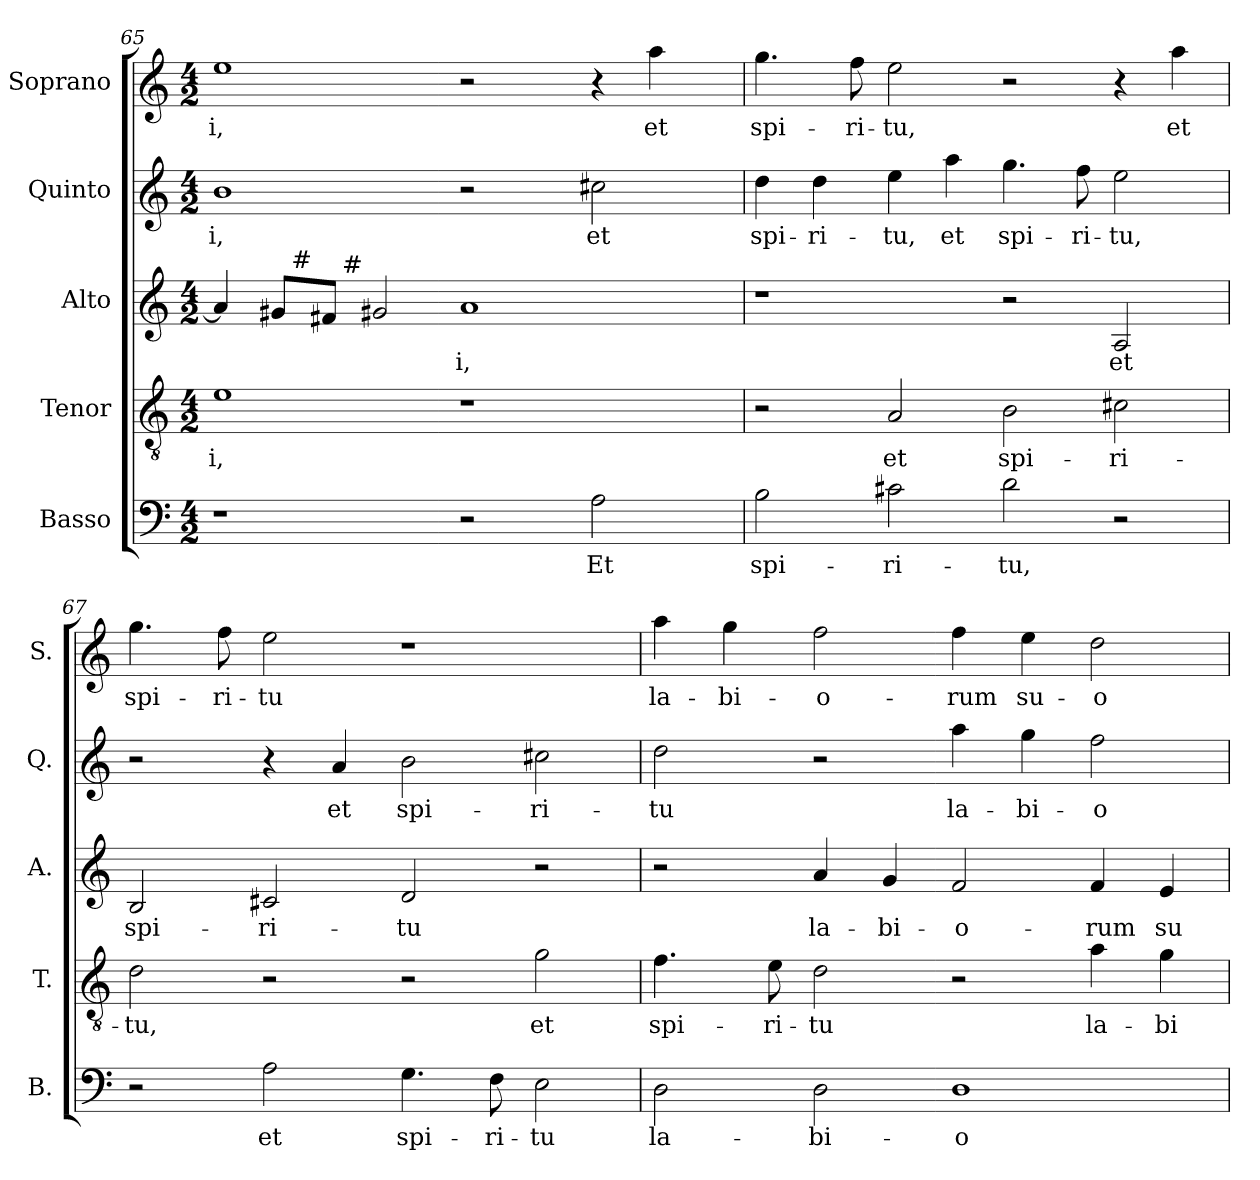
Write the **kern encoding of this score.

**kern	**text	**kern	**text	**kern	**text	**kern	**text	**kern	**text
*part5	*part5	*part4	*part4	*part3	*part3	*part2	*part2	*part1	*part1
*staff5	*staff5	*staff4	*staff4	*staff3	*staff3	*staff2	*staff2	*staff1	*staff1
*I"Basso	*	*I"Tenor	*	*I"Alto	*	*I"Quinto	*	*I"Soprano	*
*I'B.	*	*I'T.	*	*I'A.	*	*I'Q.	*	*I'S.	*
*clefF4	*	*clefGv2	*	*clefG2	*	*clefG2	*	*clefG2	*
*	*	*ITrd7c12	*	*	*	*	*	*	*
*k[]	*	*k[]	*	*k[]	*	*k[]	*	*k[]	*
*C:	*	*C:	*	*C:	*	*C:	*	*C:	*
*M4/2	*	*M4/2	*	*M4/2	*	*M4/2	*	*M4/2	*
=65	=65	=65	=65	=65	=65	=65	=65	=65	=65
!	!	!	!LO:LY:b:color=#000000	!	!	!	!	!	!
!	!	!	!	!	!	!	!LO:LY:b:color=#000000	!	!
!	!	!	!	!	!	!	!	!	!LO:LY:b:color=#000000
*	*	*	*	*^	*	*	*	*	*
*	*	*	*	*	*^	*	*	*	*	*
1r	.	1Ei	-i,	4ai/]	4ryy	4ryy	.	1bi	-i,	1eei	-i,
.	.	.	.	8g#i/L	32ryy	8ryy	.	.	.	.	.
.	.	.	.	.	256ryy	.	.	.	.	.	.
!	!	!	!	!	!LO:TX:a:t=#	!	!	!	!	!	!
.	.	.	.	.	1ryy	.	.	.	.	.	.
.	.	.	.	8f#i/J	.	32ryy	.	.	.	.	.
.	.	.	.	.	.	256ryy	.	.	.	.	.
!	!	!	!	!	!	!LO:TX:a:t=#	!	!	!	!	!
.	.	.	.	.	.	1ryy	.	.	.	.	.
.	.	.	.	2g#Xi/	.	.	.	.	.	.	.
!	!	!	!	!	!	!	!LO:LY:b:color=#000000	!	!	!	!
2r	.	1r	.	1ai	.	.	-i,	2r	.	2r	.
.	.	.	.	.	2ryy	.	.	.	.	.	.
.	.	.	.	.	.	2ryy	.	.	.	.	.
!	!LO:LY:b:color=#000000	!	!	!	!	!	!	!	!	!	!
!	!	!	!	!	!	!	!	!	!LO:LY:b:color=#000000	!	!
2Ai\	Et	.	.	.	.	.	.	2cc#Xi\	et	4r	.
!	!	!	!	!	!	!	!	!	!	!	!LO:LY:b:color=#000000
.	.	.	.	.	.	.	.	.	.	4aai\	et
.	.	.	.	.	8ryy	.	.	.	.	.	.
.	.	.	.	.	16ryy	16ryy	.	.	.	.	.
.	.	.	.	.	64..ryy	64..ryy	.	.	.	.	.
*	*	*	*	*v	*v	*v	*	*	*	*	*
!!LO:LB:g=z
=66	=66	=66	=66	=66	=66	=66	=66	=66	=66
*	*	*	*	*^	*	*	*	*	*
*	*	*	*	*	*^	*	*	*	*	*
!	!LO:LY:b:color=#000000	!	!	!	!	!	!	!	!	!	!
*	*	*	*	*v	*v	*v	*	*	*	*	*
*	*	*	*	*^	*	*	*	*	*
*	*	*	*	*	*^	*	*	*	*	*
!	!	!	!	!	!	!	!	!	!LO:LY:b:color=#000000	!	!
*	*	*	*	*v	*v	*v	*	*	*	*	*
*	*	*	*	*^	*	*	*	*	*
*	*	*	*	*	*^	*	*	*	*	*
!	!	!	!	!	!	!	!	!	!	!	!LO:LY:b:color=#000000
*	*	*	*	*v	*v	*v	*	*	*	*	*
2Bi\	spi-	2r	.	1r	.	4ddi\	spi-	4.ggi\	spi-
!	!	!	!	!	!	!	!LO:LY:b:color=#000000	!	!
.	.	.	.	.	.	4ddi\	-ri-	.	.
!	!	!	!	!	!	!	!	!	!LO:LY:b:color=#000000
.	.	.	.	.	.	.	.	8ffi\	-ri-
!	!LO:LY:b:color=#000000	!	!	!	!	!	!	!	!
!	!	!	!LO:LY:b:color=#000000	!	!	!	!	!	!
!	!	!	!	!	!	!	!LO:LY:b:color=#000000	!	!
!	!	!	!	!	!	!	!	!	!LO:LY:b:color=#000000
2c#Xi\	-ri-	2AAi/	et	.	.	4eei\	-tu,	2eei\	-tu,
!	!	!	!	!	!	!	!LO:LY:b:color=#000000	!	!
.	.	.	.	.	.	4aai\	et	.	.
!	!LO:LY:b:color=#000000	!	!	!	!	!	!	!	!
!	!	!	!LO:LY:b:color=#000000	!	!	!	!	!	!
!	!	!	!	!	!	!	!LO:LY:b:color=#000000	!	!
2di\	-tu,	2BBi\	spi-	2r	.	4.ggi\	spi-	2r	.
!	!	!	!	!	!	!	!LO:LY:b:color=#000000	!	!
.	.	.	.	.	.	8ffi\	-ri-	.	.
!	!	!	!LO:LY:b:color=#000000	!	!	!	!	!	!
!	!	!	!	!	!LO:LY:b:color=#000000	!	!	!	!
!	!	!	!	!	!	!	!LO:LY:b:color=#000000	!	!
2r	.	2C#Xi\	-ri-	2Ai/	et	2eei\	-tu,	4r	.
!	!	!	!	!	!	!	!	!	!LO:LY:b:color=#000000
.	.	.	.	.	.	.	.	4aai\	et
=67	=67	=67	=67	=67	=67	=67	=67	=67	=67
!	!	!	!LO:LY:b:color=#000000	!	!	!	!	!	!
!	!	!	!	!	!LO:LY:b:color=#000000	!	!	!	!
!	!	!	!	!	!	!	!	!	!LO:LY:b:color=#000000
2r	.	2Di\	-tu,	2Bi/	spi-	2r	.	4.ggi\	spi-
!	!	!	!	!	!	!	!	!	!LO:LY:b:color=#000000
.	.	.	.	.	.	.	.	8ffi\	-ri-
!	!LO:LY:b:color=#000000	!	!	!	!	!	!	!	!
!	!	!	!	!	!LO:LY:b:color=#000000	!	!	!	!
!	!	!	!	!	!	!	!	!	!LO:LY:b:color=#000000
2Ai\	et	2r	.	2c#Xi/	-ri-	4r	.	2eei\	-tu
!	!	!	!	!	!	!	!LO:LY:b:color=#000000	!	!
.	.	.	.	.	.	4ai/	et	.	.
!	!LO:LY:b:color=#000000	!	!	!	!	!	!	!	!
!	!	!	!	!	!LO:LY:b:color=#000000	!	!	!	!
!	!	!	!	!	!	!	!LO:LY:b:color=#000000	!	!
4.Gi\	spi-	2r	.	2di/	-tu	2bi\	spi-	1r	.
!	!LO:LY:b:color=#000000	!	!	!	!	!	!	!	!
8Fi\	-ri-	.	.	.	.	.	.	.	.
!	!LO:LY:b:color=#000000	!	!	!	!	!	!	!	!
!	!	!	!LO:LY:b:color=#000000	!	!	!	!	!	!
!	!	!	!	!	!	!	!LO:LY:b:color=#000000	!	!
2Ei\	-tu	2Gi\	et	2r	.	2cc#Xi\	-ri-	.	.
=68	=68	=68	=68	=68	=68	=68	=68	=68	=68
!	!LO:LY:b:color=#000000	!	!	!	!	!	!	!	!
!	!	!	!LO:LY:b:color=#000000	!	!	!	!	!	!
!	!	!	!	!	!	!	!LO:LY:b:color=#000000	!	!
!	!	!	!	!	!	!	!	!	!LO:LY:b:color=#000000
2Di\	la-	4.Fi\	spi-	2r	.	2ddi\	-tu	4aai\	la-
!	!	!	!	!	!	!	!	!	!LO:LY:b:color=#000000
.	.	.	.	.	.	.	.	4ggi\	-bi-
!	!	!	!LO:LY:b:color=#000000	!	!	!	!	!	!
.	.	8Ei\	-ri-	.	.	.	.	.	.
!	!LO:LY:b:color=#000000	!	!	!	!	!	!	!	!
!	!	!	!LO:LY:b:color=#000000	!	!	!	!	!	!
!	!	!	!	!	!LO:LY:b:color=#000000	!	!	!	!
!	!	!	!	!	!	!	!	!	!LO:LY:b:color=#000000
2Di\	-bi-	2Di\	-tu	4ai/	la-	2r	.	2ffi\	-o-
!	!	!	!	!	!LO:LY:b:color=#000000	!	!	!	!
.	.	.	.	4gi/	-bi-	.	.	.	.
!	!LO:LY:b:color=#000000	!	!	!	!	!	!	!	!
!	!	!	!	!	!LO:LY:b:color=#000000	!	!	!	!
!	!	!	!	!	!	!	!LO:LY:b:color=#000000	!	!
!	!	!	!	!	!	!	!	!	!LO:LY:b:color=#000000
1Di	-o-	2r	.	2fi/	-o-	4aai\	la-	4ffi\	-rum
!	!	!	!	!	!	!	!LO:LY:b:color=#000000	!	!
!	!	!	!	!	!	!	!	!	!LO:LY:b:color=#000000
.	.	.	.	.	.	4ggi\	-bi-	4eei\	su-
!	!	!	!LO:LY:b:color=#000000	!	!	!	!	!	!
!	!	!	!	!	!LO:LY:b:color=#000000	!	!	!	!
!	!	!	!	!	!	!	!LO:LY:b:color=#000000	!	!
!	!	!	!	!	!	!	!	!	!LO:LY:b:color=#000000
.	.	4Ai\	la-	4fi/	-rum	2ffi\	-o-	2ddi\	-o-
!	!	!	!LO:LY:b:color=#000000	!	!	!	!	!	!
!	!	!	!	!	!LO:LY:b:color=#000000	!	!	!	!
.	.	4Gi\	-bi-	4ei/	su-	.	.	.	.
=	=	=	=	=	=	=	=	=	=
*-	*-	*-	*-	*-	*-	*-	*-	*-	*-
